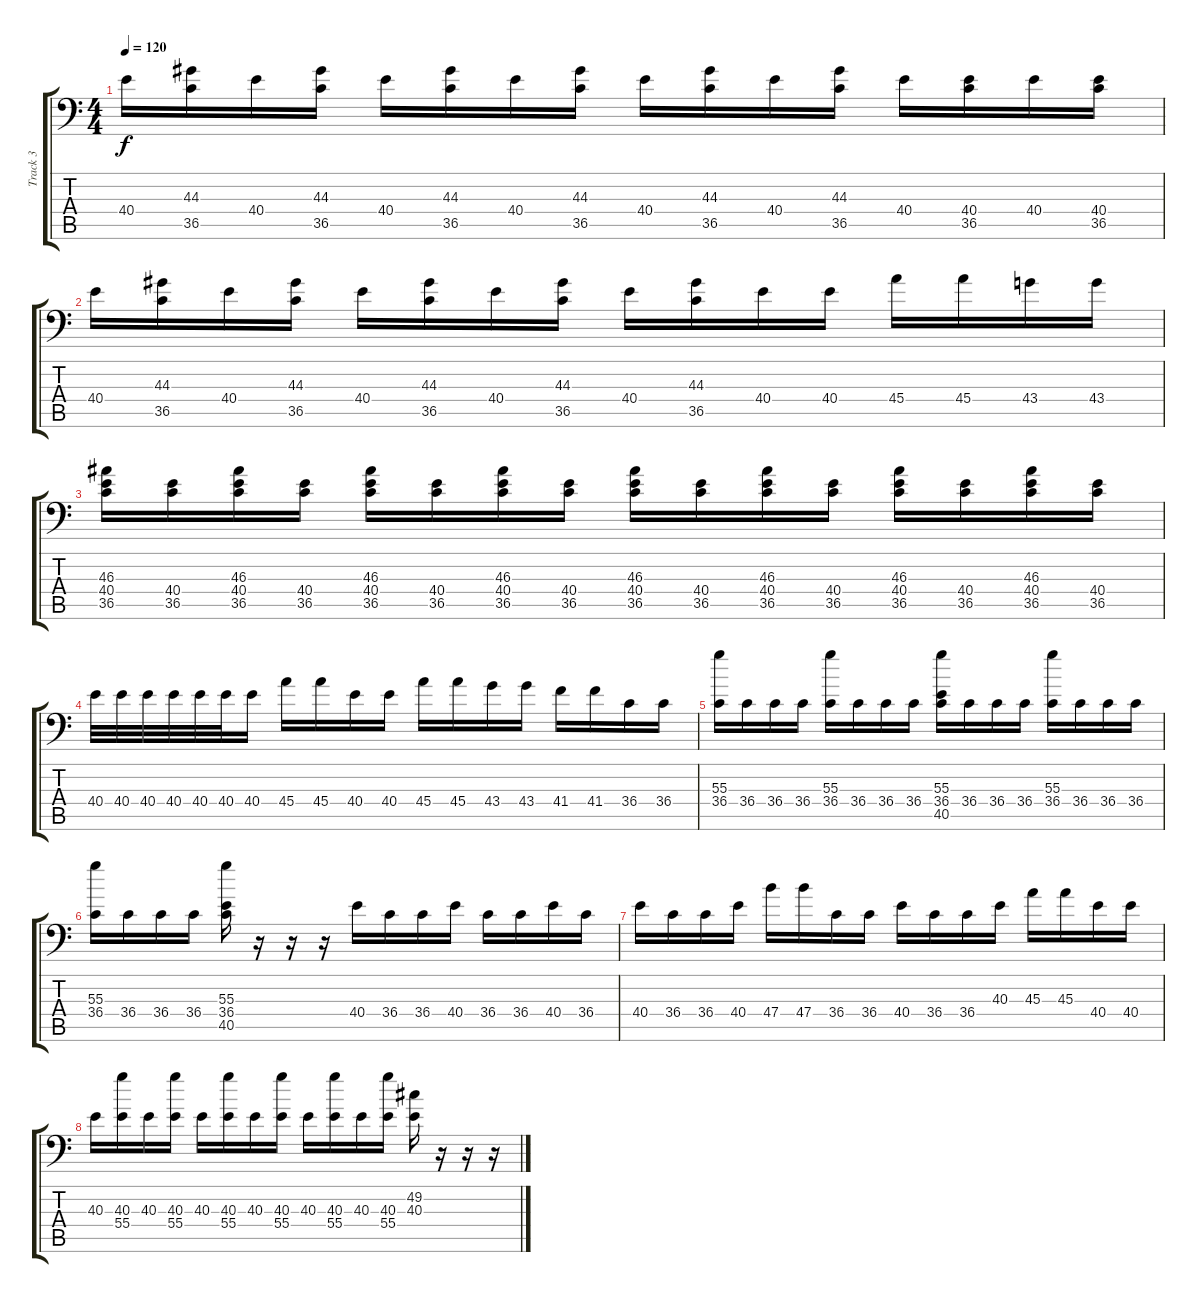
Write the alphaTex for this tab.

\track ("Track 3" "Track 3") {instrument acousticgrandpiano}
\staff {score tabs}
\tuning (C-1 C-1 C-1 C-1 C-1 C-1) {hide}
\ts (4 4)
\tempo 120
\clef f4
\ks c
40.4.16{dy f} (44.3 36.5).16 40.4.16 (44.3 36.5).16 40.4.16 (44.3 36.5).16 40.4.16 (44.3 36.5).16 40.4.16 (44.3 36.5).16 40.4.16 (44.3 36.5).16 40.4.16 (40.4 36.5).16 40.4.16 (40.4 36.5).16 |
40.4.16 (44.3 36.5).16 40.4.16 (44.3 36.5).16 40.4.16 (44.3 36.5).16 40.4.16 (44.3 36.5).16 40.4.16 (44.3 36.5).16 40.4.16 40.4.16 45.4.16 45.4.16 43.4.16 43.4.16 |
(46.3 40.4 36.5).16 (40.4 36.5).16 (46.3 40.4 36.5).16 (40.4 36.5).16 (46.3 40.4 36.5).16 (40.4 36.5).16 (46.3 40.4 36.5).16 (40.4 36.5).16 (46.3 40.4 36.5).16 (40.4 36.5).16 (46.3 40.4 36.5).16 (40.4 36.5).16 (46.3 40.4 36.5).16 (40.4 36.5).16 (46.3 40.4 36.5).16 (40.4 36.5).16 |
40.4.32 40.4.32 40.4.32 40.4.32 40.4.32 40.4.32 40.4.16 45.4.16 45.4.16 40.4.16 40.4.16 45.4.16 45.4.16 43.4.16 43.4.16 41.4.16 41.4.16 36.4.16 36.4.16 |
(55.3 36.4).16 36.4.16 36.4.16 36.4.16 (55.3 36.4).16 36.4.16 36.4.16 36.4.16 (55.3 36.4 40.5).16 36.4.16 36.4.16 36.4.16 (55.3 36.4).16 36.4.16 36.4.16 36.4.16 |
(55.3 36.4).16 36.4.16 36.4.16 36.4.16 (55.3 36.4 40.5).16 r.16 r.16 r.16 40.4.16 36.4.16 36.4.16 40.4.16 36.4.16 36.4.16 40.4.16 36.4.16 |
40.4.16 36.4.16 36.4.16 40.4.16 47.4.16 47.4.16 36.4.16 36.4.16 40.4.16 36.4.16 36.4.16 40.3.16 45.3.16 45.3.16 40.4.16 40.4.16 |
40.3.16 (40.3 55.4).16 40.3.16 (40.3 55.4).16 40.3.16 (40.3 55.4).16 40.3.16 (40.3 55.4).16 40.3.16 (40.3 55.4).16 40.3.16 (40.3 55.4).16 (49.2 40.3).16 r.16 r.16 r.16
